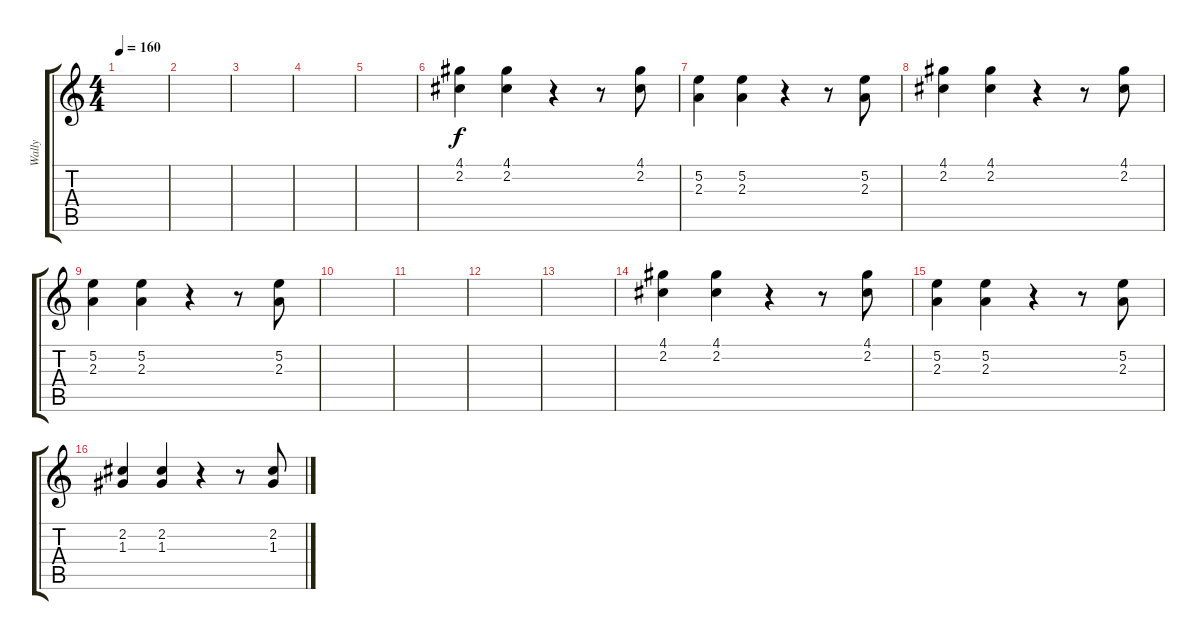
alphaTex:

\track ("Wally" "Wally") {instrument distortionguitar}
\staff {score tabs}
\tuning (E4 B3 G3 D3 A2 E2) {hide}
\ts (4 4)
\tempo 160
\clef g2
\ks c
|
|
|
|
|
(4.1 2.2).4{instrument distortionguitar} (4.1 2.2).4 r.4 r.8 (4.1 2.2).8 |
(5.2 2.3).4 (5.2 2.3).4 r.4 r.8 (5.2 2.3).8 |
(4.1 2.2).4 (4.1 2.2).4 r.4 r.8 (4.1 2.2).8 |
(5.2 2.3).4 (5.2 2.3).4 r.4 r.8 (5.2 2.3).8 |
|
|
|
|
(4.1 2.2).4 (4.1 2.2).4 r.4 r.8 (4.1 2.2).8 |
(5.2 2.3).4 (5.2 2.3).4 r.4 r.8 (5.2 2.3).8 |
(2.2 1.3).4 (2.2 1.3).4 r.4 r.8 (2.2 1.3).8
